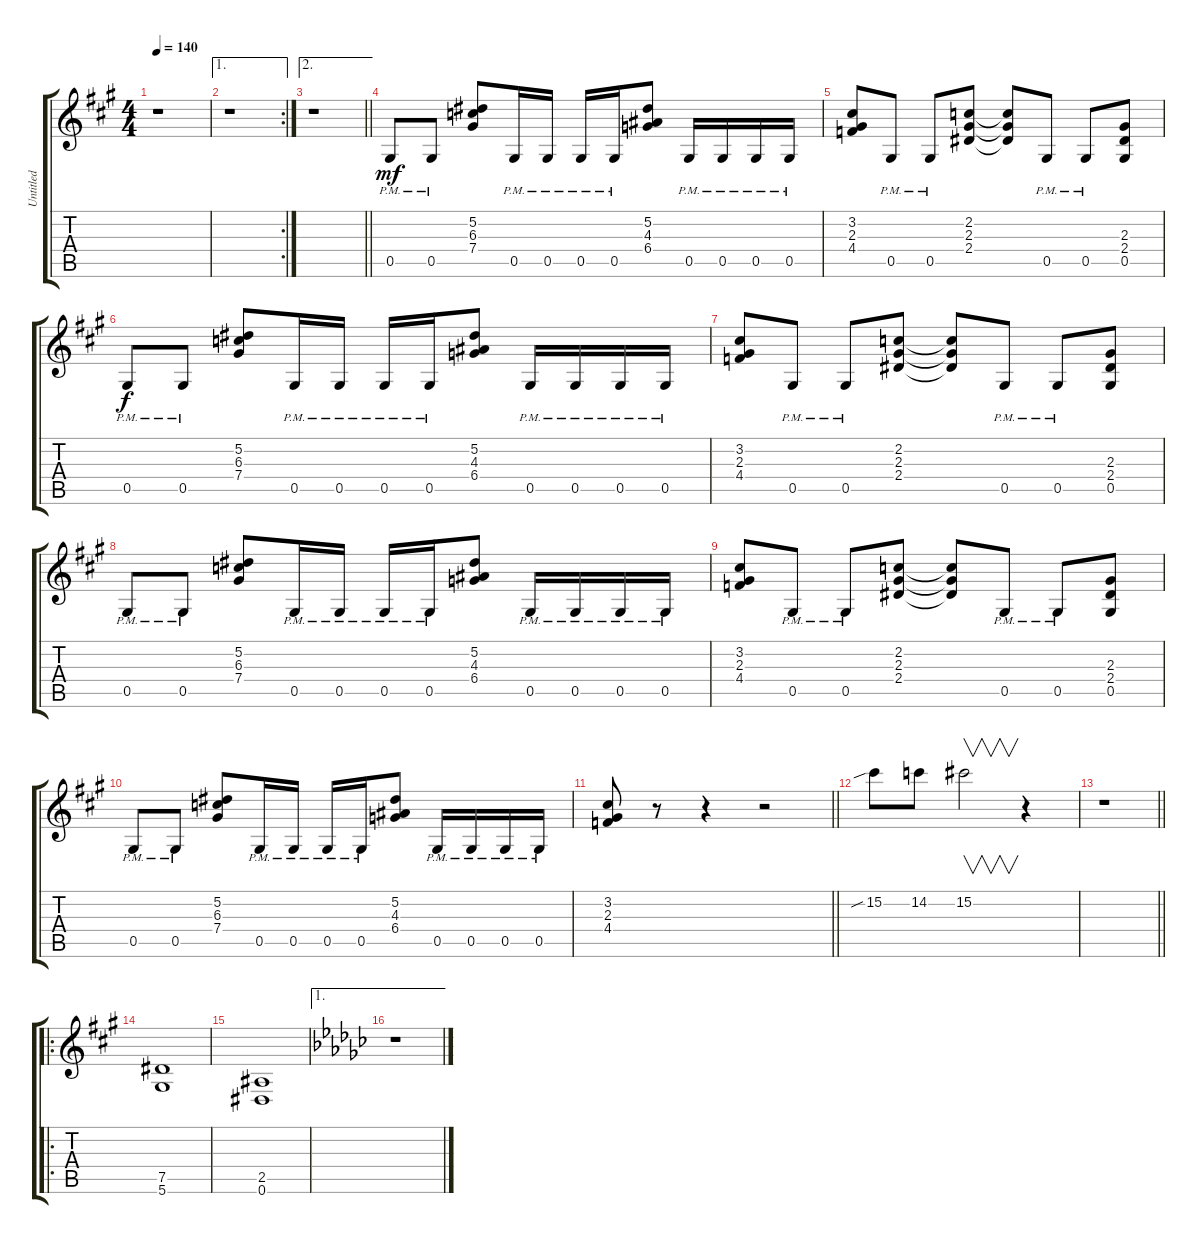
\track ("Untitled" "Untitled") {instrument distortionguitar}
\staff {score tabs}
\tuning (Eb4 Bb3 Gb3 Db3 Ab2 Eb2) {hide}
\ts (4 4)
\tempo 140
\clef g2
\ks a
r.1{dy mf} |
\ae 1
\rc 2
r.1 |
\ae 2
\barLineRight lightlight
r.1 |
0.5{pm}.8 0.5{pm}.8 (5.2 6.3 7.4).8 0.5{pm}.16 0.5{pm}.16 0.5{pm}.16 0.5{pm}.16 (5.2 4.3 6.4).8 0.5{pm}.16 0.5{pm}.16 0.5{pm}.16 0.5{pm}.16 |
(3.2 2.3 4.4).8 0.5{pm}.8 0.5{pm}.8 (2.2 2.3 2.4).8 (2.2{t} 2.3{t} 2.4{t}).8 0.5{pm}.8 0.5{pm}.8 (2.3 2.4 0.5).8 |
0.5{pm}.8{dy f} 0.5{pm}.8 (5.2 6.3 7.4).8 0.5{pm}.16 0.5{pm}.16 0.5{pm}.16 0.5{pm}.16 (5.2 4.3 6.4).8 0.5{pm}.16 0.5{pm}.16 0.5{pm}.16 0.5{pm}.16 |
(3.2 2.3 4.4).8 0.5{pm}.8 0.5{pm}.8 (2.2 2.3 2.4).8 (2.2{t} 2.3{t} 2.4{t}).8 0.5{pm}.8 0.5{pm}.8 (2.3 2.4 0.5).8 |
0.5{pm}.8 0.5{pm}.8 (5.2 6.3 7.4).8 0.5{pm}.16 0.5{pm}.16 0.5{pm}.16 0.5{pm}.16 (5.2 4.3 6.4).8 0.5{pm}.16 0.5{pm}.16 0.5{pm}.16 0.5{pm}.16 |
(3.2 2.3 4.4).8 0.5{pm}.8 0.5{pm}.8 (2.2 2.3 2.4).8 (2.2{t} 2.3{t} 2.4{t}).8 0.5{pm}.8 0.5{pm}.8 (2.3 2.4 0.5).8 |
0.5{pm}.8 0.5{pm}.8 (5.2 6.3 7.4).8 0.5{pm}.16 0.5{pm}.16 0.5{pm}.16 0.5{pm}.16 (5.2 4.3 6.4).8 0.5{pm}.16 0.5{pm}.16 0.5{pm}.16 0.5{pm}.16 |
\barLineRight lightlight
(3.2 2.3 4.4).8 r.8 r.4 r.2 |
15.2{sib}.8 14.2.8 15.2.2{v} r.4 |
\barLineRight lightlight
r.1 |
\ro
(7.5 5.6).1 |
(2.5 0.6).1 |
\ae 1
\ks gb
r.1
